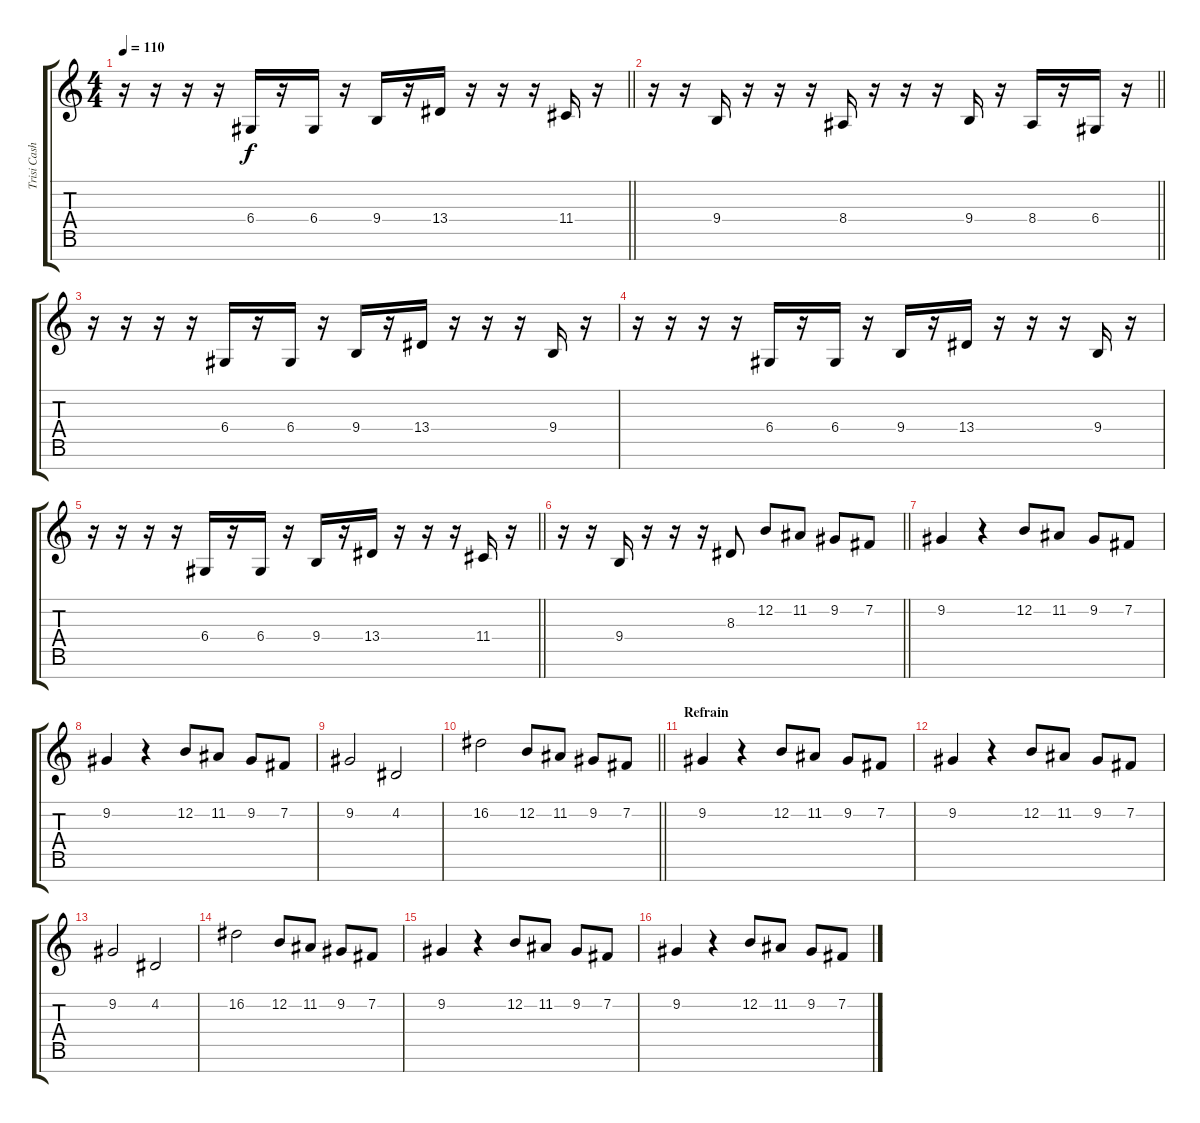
\track ("Trisi Cash" "Trisi Cash") {instrument altosax}
\staff {score tabs}
\tuning (E4 B3 G3 D3 A2 E2 B1) {hide}
\ts (4 4)
\tempo 110
\clef g2
\barLineRight lightlight
\ks c
r.16{dy f} r.16 r.16 r.16 6.4.16 r.16 6.4.16 r.16 9.4.16 r.16 13.4.16 r.16 r.16 r.16 11.4.16 r.16 |
\barLineRight lightlight
r.16 r.16 9.4.16 r.16 r.16 r.16 8.4.16 r.16 r.16 r.16 9.4.16 r.16 8.4.16 r.16 6.4.16 r.16 |
r.16 r.16 r.16 r.16 6.4.16 r.16 6.4.16 r.16 9.4.16 r.16 13.4.16 r.16 r.16 r.16 9.4.16 r.16 |
r.16 r.16 r.16 r.16 6.4.16 r.16 6.4.16 r.16 9.4.16 r.16 13.4.16 r.16 r.16 r.16 9.4.16 r.16 |
\barLineRight lightlight
r.16 r.16 r.16 r.16 6.4.16 r.16 6.4.16 r.16 9.4.16 r.16 13.4.16 r.16 r.16 r.16 11.4.16 r.16 |
\barLineRight lightlight
r.16 r.16 9.4.16 r.16 r.16 r.16 8.3.8 12.2.8 11.2.8 9.2.8 7.2.8 |
9.2.4 r.4 12.2.8 11.2.8 9.2.8 7.2.8 |
9.2.4 r.4 12.2.8 11.2.8 9.2.8 7.2.8 |
9.2.2 4.2.2 |
\barLineRight lightlight
16.2.2 12.2.8 11.2.8 9.2.8 7.2.8 |
\section ("" "Refrain")
9.2.4 r.4 12.2.8 11.2.8 9.2.8 7.2.8 |
9.2.4 r.4 12.2.8 11.2.8 9.2.8 7.2.8 |
9.2.2 4.2.2 |
16.2.2 12.2.8 11.2.8 9.2.8 7.2.8 |
9.2.4 r.4 12.2.8 11.2.8 9.2.8 7.2.8 |
9.2.4 r.4 12.2.8 11.2.8 9.2.8 7.2.8
